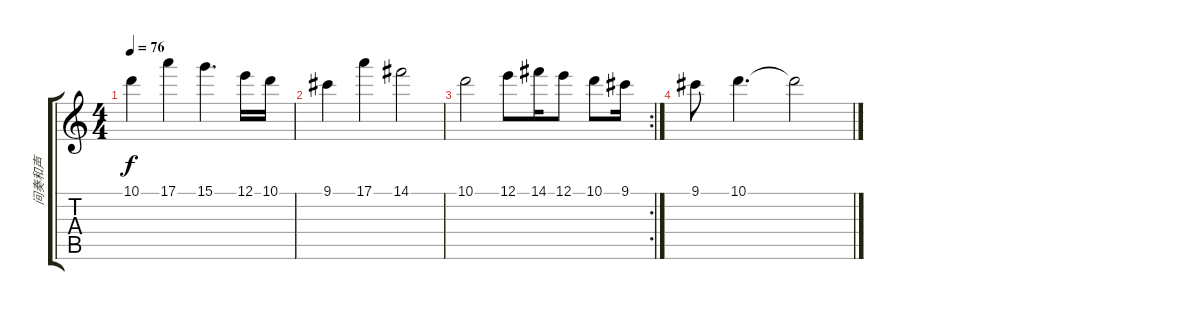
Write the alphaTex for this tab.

\track ("间奏和声" "间奏和声") {instrument overdrivenguitar}
\staff {score tabs}
\tuning (E4 B3 G3 D3 A2 E2) {hide}
\ts (4 4)
\tempo 76
\clef g2
\ks c
10.1.4{dy f} 17.1.4 15.1.4{d} 12.1.16 10.1.16 |
9.1.4 17.1.4 14.1.2 |
\rc 2
10.1.2 12.1.8 14.1.16 12.1.8 10.1.8 9.1.16 |
9.1.8 10.1.4{d} 10.1{t}.2
